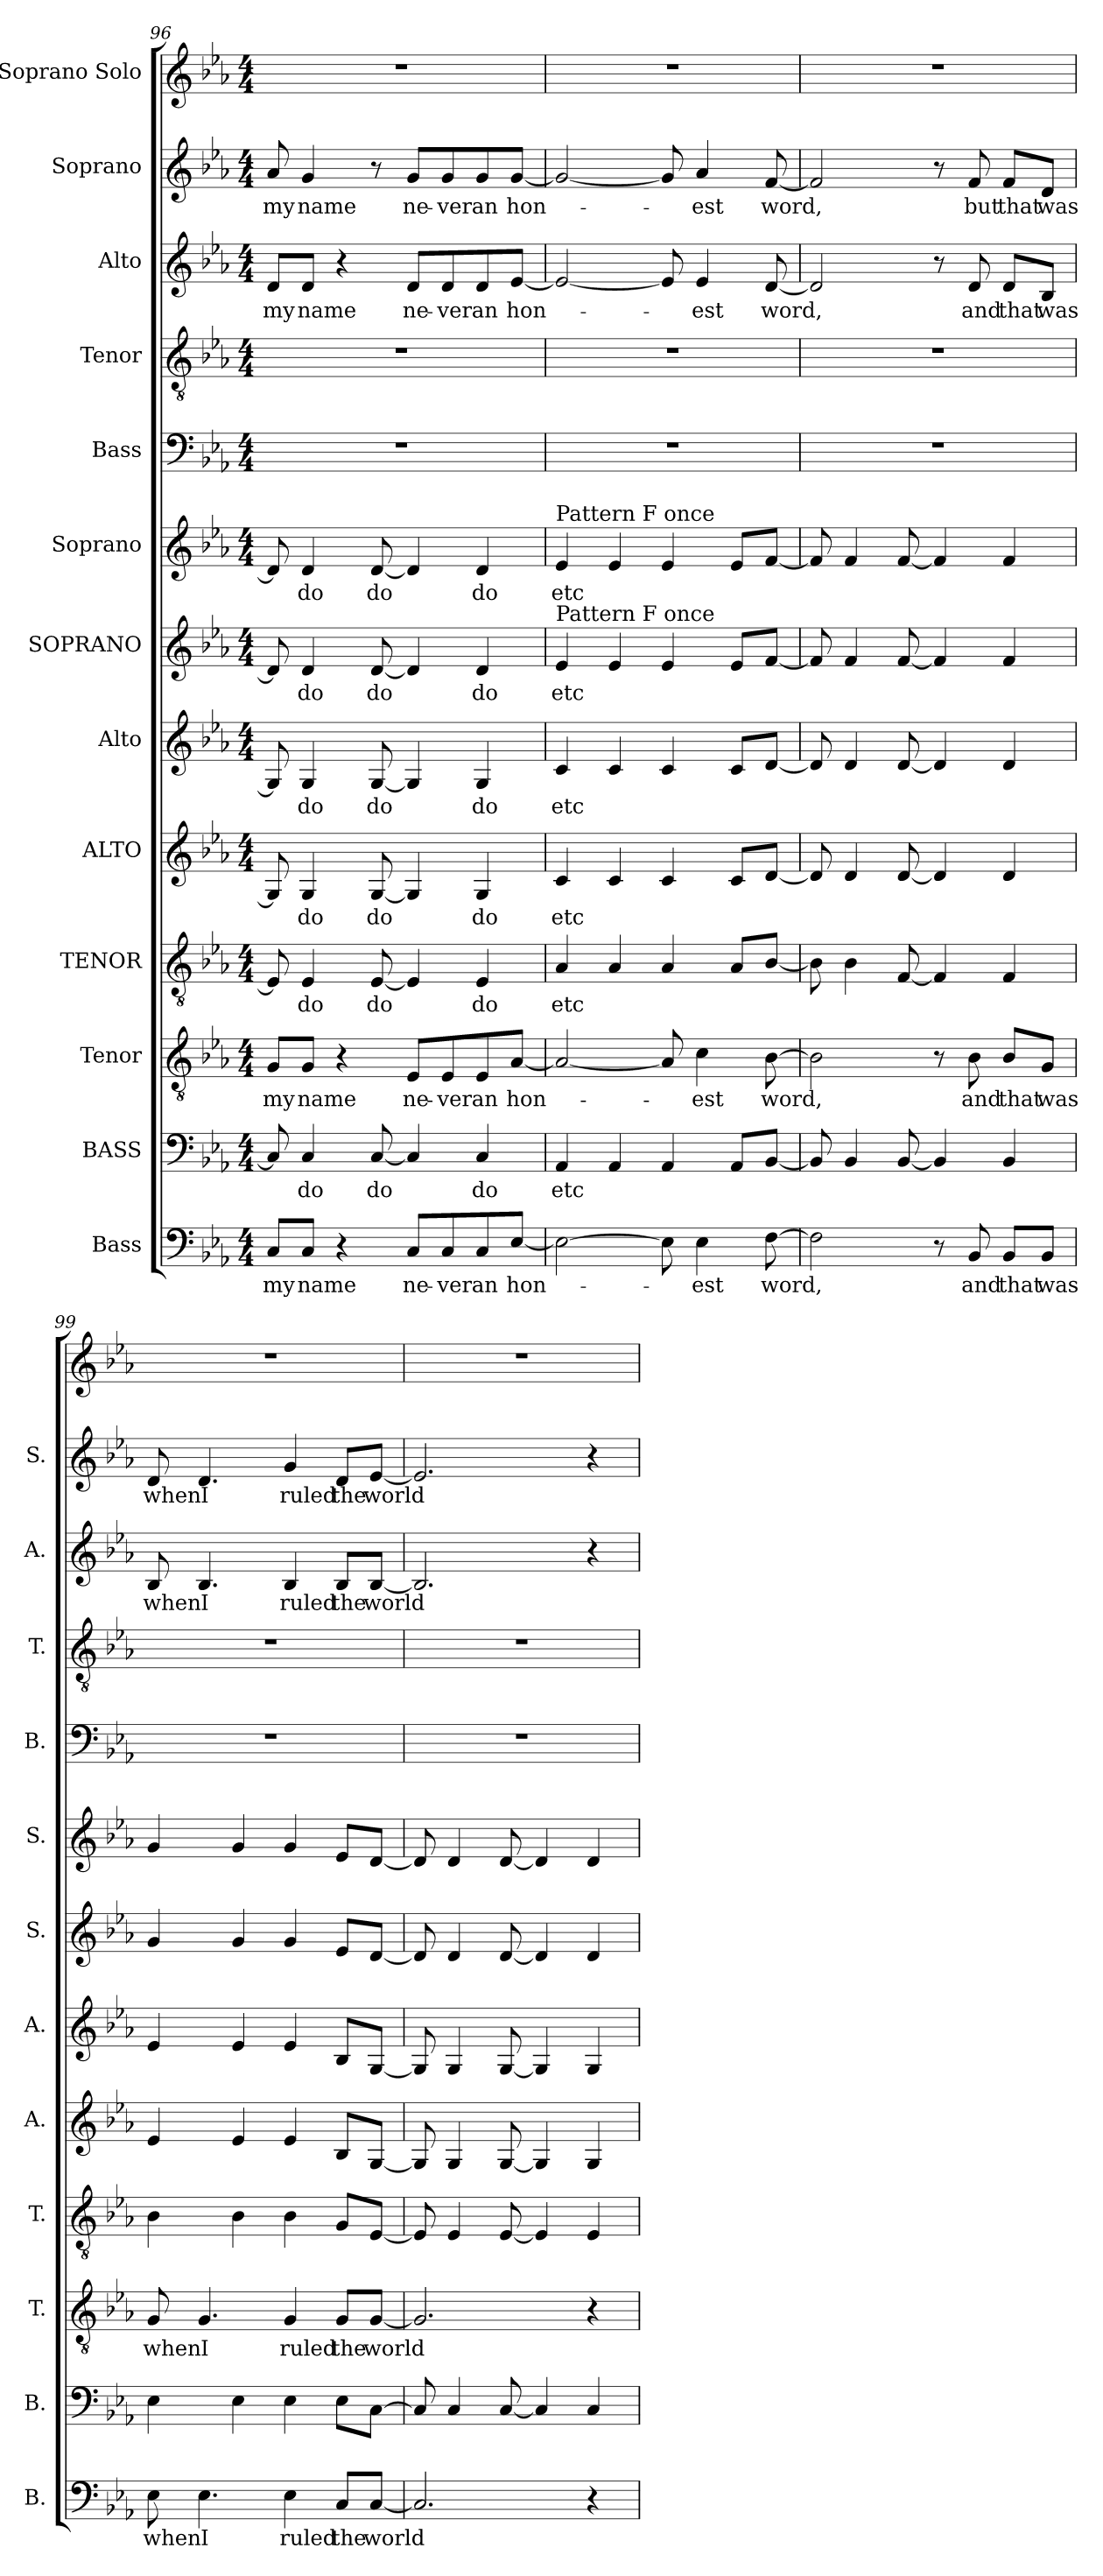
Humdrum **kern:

**kern	**text	**kern	**text	**kern	**text	**kern	**text	**kern	**text	**kern	**text	**kern	**text	**kern	**text	**kern	**kern	**kern	**text	**kern	**text	**kern
*part13	*part13	*part12	*part12	*part11	*part11	*part10	*part10	*part9	*part9	*part8	*part8	*part7	*part7	*part6	*part6	*part5	*part4	*part3	*part3	*part2	*part2	*part1
*staff13	*staff13	*staff12	*staff12	*staff11	*staff11	*staff10	*staff10	*staff9	*staff9	*staff8	*staff8	*staff7	*staff7	*staff6	*staff6	*staff5	*staff4	*staff3	*staff3	*staff2	*staff2	*staff1
*I"Bass	*	*I"BASS	*	*I"Tenor	*	*I"TENOR	*	*I"ALTO	*	*I"Alto	*	*I"SOPRANO	*	*I"Soprano	*	*I"Bass	*I"Tenor	*I"Alto	*	*I"Soprano	*	*I"Soprano Solo
*I'B.	*	*I'B.	*	*I'T.	*	*I'T.	*	*I'A.	*	*I'A.	*	*I'S.	*	*I'S.	*	*I'B.	*I'T.	*I'A.	*	*I'S.	*	*
!!LO:PB:g=z
*clefF4	*	*clefF4	*	*clefGv2	*	*clefGv2	*	*clefG2	*	*clefG2	*	*clefG2	*	*clefG2	*	*clefF4	*clefGv2	*clefG2	*	*clefG2	*	*clefG2
*	*	*	*	*ITrd7c12	*	*ITrd7c12	*	*	*	*	*	*	*	*	*	*	*ITrd7c12	*	*	*	*	*
*k[b-e-a-]	*	*k[b-e-a-]	*	*k[b-e-a-]	*	*k[b-e-a-]	*	*k[b-e-a-]	*	*k[b-e-a-]	*	*k[b-e-a-]	*	*k[b-e-a-]	*	*k[b-e-a-]	*k[b-e-a-]	*k[b-e-a-]	*	*k[b-e-a-]	*	*k[b-e-a-]
*M4/4	*	*M4/4	*	*M4/4	*	*M4/4	*	*M4/4	*	*M4/4	*	*M4/4	*	*M4/4	*	*M4/4	*M4/4	*M4/4	*	*M4/4	*	*M4/4
=96	=96	=96	=96	=96	=96	=96	=96	=96	=96	=96	=96	=96	=96	=96	=96	=96	=96	=96	=96	=96	=96	=96
8C/L	my	8C/]	.	8GG/L	my	8EE-/]	.	8G/]	.	8G/]	.	8d/]	.	8d/]	.	1r	1r	8d/L	my	8a-/	my	1r
8C/J	name	4C/	do	8GG/J	name	4EE-/	do	4G/	do	4G/	do	4d/	do	4d/	do	.	.	8d/J	name	4g/	name	.
4r	.	.	.	4r	.	.	.	.	.	.	.	.	.	.	.	.	.	4r	.	.	.	.
.	.	[8C/	do	.	.	[8EE-/	do	[8G/	do	[8G/	do	[8d/	do	[8d/	do	.	.	.	.	8r	.	.
8C/L	ne-	4C/]	.	8EE-/L	ne-	4EE-/]	.	4G/]	.	4G/]	.	4d/]	.	4d/]	.	.	.	8d/L	ne-	8g/L	ne-	.
8C/	-ver	.	.	8EE-/	-ver	.	.	.	.	.	.	.	.	.	.	.	.	8d/	-ver	8g/	-ver	.
8C/	an	4C/	do	8EE-/	an	4EE-/	do	4G/	do	4G/	do	4d/	do	4d/	do	.	.	8d/	an	8g/	an	.
[8E-/J	hon-	.	.	[8AA-/J	hon-	.	.	.	.	.	.	.	.	.	.	.	.	[8e-/J	hon-	[8g/J	hon-	.
=97	=97	=97	=97	=97	=97	=97	=97	=97	=97	=97	=97	=97	=97	=97	=97	=97	=97	=97	=97	=97	=97	=97
!	!	!	!	!	!	!	!	!	!	!	!	!	!	!LO:TX:a:t=Pattern F  once	!	!	!	!	!	!	!	!
!	!	!	!	!	!	!	!	!	!	!	!	!LO:TX:a:t=Pattern F  once	!	!	!	!	!	!	!	!	!	!
2E-\_	.	4AA-/	etc	2AA-/_	.	4AA-/	etc	4c/	etc	4c/	etc	4e-/	etc	4e-/	etc	1r	1r	2e-/_	.	2g/_	.	1r
.	.	4AA-/	.	.	.	4AA-/	.	4c/	.	4c/	.	4e-/	.	4e-/	.	.	.	.	.	.	.	.
8E-\]	.	4AA-/	.	8AA-/]	.	4AA-/	.	4c/	.	4c/	.	4e-/	.	4e-/	.	.	.	8e-/]	.	8g/]	.	.
4E-\	-est	.	.	4C\	-est	.	.	.	.	.	.	.	.	.	.	.	.	4e-/	-est	4a-/	-est	.
.	.	8AA-/L	.	.	.	8AA-/L	.	8c/L	.	8c/L	.	8e-/L	.	8e-/L	.	.	.	.	.	.	.	.
[8F\	word,	[8BB-/J	.	[8BB-\	word,	[8BB-/J	.	[8d/J	.	[8d/J	.	[8f/J	.	[8f/J	.	.	.	[8d/	word,	[8f/	word,	.
=98	=98	=98	=98	=98	=98	=98	=98	=98	=98	=98	=98	=98	=98	=98	=98	=98	=98	=98	=98	=98	=98	=98
2F\]	.	8BB-/]	.	2BB-\]	.	8BB-\]	.	8d/]	.	8d/]	.	8f/]	.	8f/]	.	1r	1r	2d/]	.	2f/]	.	1r
.	.	4BB-/	.	.	.	4BB-\	.	4d/	.	4d/	.	4f/	.	4f/	.	.	.	.	.	.	.	.
.	.	[8BB-/	.	.	.	[8FF/	.	[8d/	.	[8d/	.	[8f/	.	[8f/	.	.	.	.	.	.	.	.
8r	.	4BB-/]	.	8r	.	4FF/]	.	4d/]	.	4d/]	.	4f/]	.	4f/]	.	.	.	8r	.	8r	.	.
8BB-/	and	.	.	8BB-\	and	.	.	.	.	.	.	.	.	.	.	.	.	8d/	and	8f/	but	.
8BB-/L	that	4BB-/	.	8BB-/L	that	4FF/	.	4d/	.	4d/	.	4f/	.	4f/	.	.	.	8d/L	that	8f/L	that	.
8BB-/J	was	.	.	8GG/J	was	.	.	.	.	.	.	.	.	.	.	.	.	8B-/J	was	8d/J	was	.
=99	=99	=99	=99	=99	=99	=99	=99	=99	=99	=99	=99	=99	=99	=99	=99	=99	=99	=99	=99	=99	=99	=99
8E-\	when	4E-\	.	8GG/	when	4BB-\	.	4e-/	.	4e-/	.	4g/	.	4g/	.	1r	1r	8B-/	when	8d/	when	1r
4.E-\	I	.	.	4.GG/	I	.	.	.	.	.	.	.	.	.	.	.	.	4.B-/	I	4.d/	I	.
.	.	4E-\	.	.	.	4BB-\	.	4e-/	.	4e-/	.	4g/	.	4g/	.	.	.	.	.	.	.	.
4E-\	ruled	4E-\	.	4GG/	ruled	4BB-\	.	4e-/	.	4e-/	.	4g/	.	4g/	.	.	.	4B-/	ruled	4g/	ruled	.
8C/L	the	8E-\L	.	8GG/L	the	8GG/L	.	8B-/L	.	8B-/L	.	8e-/L	.	8e-/L	.	.	.	8B-/L	the	8d/L	the	.
[8C/J	world	[8C\J	.	[8GG/J	world	[8EE-/J	.	[8G/J	.	[8G/J	.	[8d/J	.	[8d/J	.	.	.	[8B-/J	world	[8e-/J	world	.
!!LO:PB:g=z
=100	=100	=100	=100	=100	=100	=100	=100	=100	=100	=100	=100	=100	=100	=100	=100	=100	=100	=100	=100	=100	=100	=100
2.C/]	.	8C/]	.	2.GG/]	.	8EE-/]	.	8G/]	.	8G/]	.	8d/]	.	8d/]	.	1r	1r	2.B-/]	.	2.e-/]	.	1r
.	.	4C/	.	.	.	4EE-/	.	4G/	.	4G/	.	4d/	.	4d/	.	.	.	.	.	.	.	.
.	.	[8C/	.	.	.	[8EE-/	.	[8G/	.	[8G/	.	[8d/	.	[8d/	.	.	.	.	.	.	.	.
.	.	4C/]	.	.	.	4EE-/]	.	4G/]	.	4G/]	.	4d/]	.	4d/]	.	.	.	.	.	.	.	.
4r	.	4C/	.	4r	.	4EE-/	.	4G/	.	4G/	.	4d/	.	4d/	.	.	.	4r	.	4r	.	.
=	=	=	=	=	=	=	=	=	=	=	=	=	=	=	=	=	=	=	=	=	=	=
*-	*-	*-	*-	*-	*-	*-	*-	*-	*-	*-	*-	*-	*-	*-	*-	*-	*-	*-	*-	*-	*-	*-
